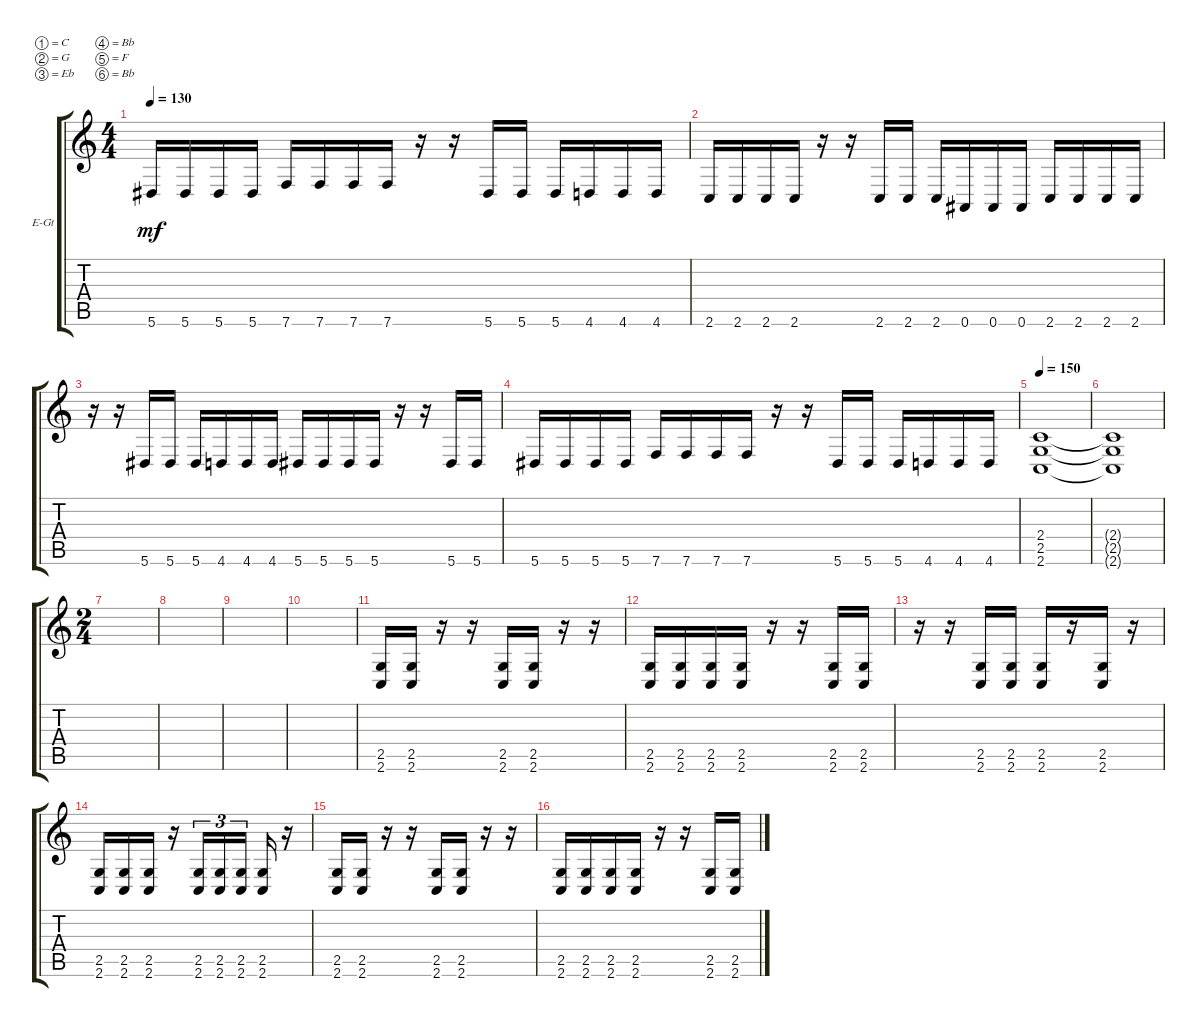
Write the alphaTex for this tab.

\bracketExtendMode groupsimilarinstruments
\firstSystemTrackNameOrientation horizontal
\otherSystemsTrackNameOrientation horizontal
\track ("Electric Guitar 2" "E-Gt") {instrument distortionguitar}
\staff {score tabs}
\tuning (C4 G3 Eb3 Bb2 F2 Bb1)
\ts (4 4)
\tempo 130
\clef g2
\ks c
5.6.16{dy mf} 5.6.16 5.6.16 5.6.16 7.6.16 7.6.16 7.6.16 7.6.16 r.16 r.16 5.6.16 5.6.16 5.6.16 4.6.16 4.6.16 4.6.16 |
2.6.16 2.6.16 2.6.16 2.6.16 r.16 r.16 2.6.16 2.6.16 2.6.16 0.6.16 0.6.16 0.6.16 2.6.16 2.6.16 2.6.16 2.6.16 |
r.16 r.16 5.6.16 5.6.16 5.6.16 4.6.16 4.6.16 4.6.16 5.6.16 5.6.16 5.6.16 5.6.16 r.16 r.16 5.6.16 5.6.16 |
5.6.16 5.6.16 5.6.16 5.6.16 7.6.16 7.6.16 7.6.16 7.6.16 r.16 r.16 5.6.16 5.6.16 5.6.16 4.6.16 4.6.16 4.6.16 |
\tempo 150
(2.4 2.5 2.6).1 |
(2.6{t} 2.5{t} 2.4{t}).1 |
\ts (2 4)
|
|
|
|
(2.6 2.5).16 (2.5 2.6).16 r.16 r.16 (2.5 2.6).16 (2.6 2.5).16 r.16 r.16 |
(2.5 2.6).16 (2.5 2.6).16 (2.5 2.6).16 (2.5 2.6).16 r.16 r.16 (2.6 2.5).16 (2.5 2.6).16 |
r.16 r.16 (2.6 2.5).16 (2.5 2.6).16 (2.6 2.5).16 r.16 (2.5 2.6).16 r.16 |
(2.5 2.6).16 (2.6 2.5).16 (2.5 2.6).16 r.16 (2.6 2.5).16{tu (3 2)} (2.5 2.6).16{tu (3 2)} (2.6 2.5).16{tu (3 2)} (2.5 2.6).16 r.16 |
(2.6 2.5).16 (2.5 2.6).16 r.16 r.16 (2.5 2.6).16 (2.6 2.5).16 r.16 r.16 |
(2.5 2.6).16 (2.5 2.6).16 (2.5 2.6).16 (2.5 2.6).16 r.16 r.16 (2.6 2.5).16 (2.5 2.6).16
